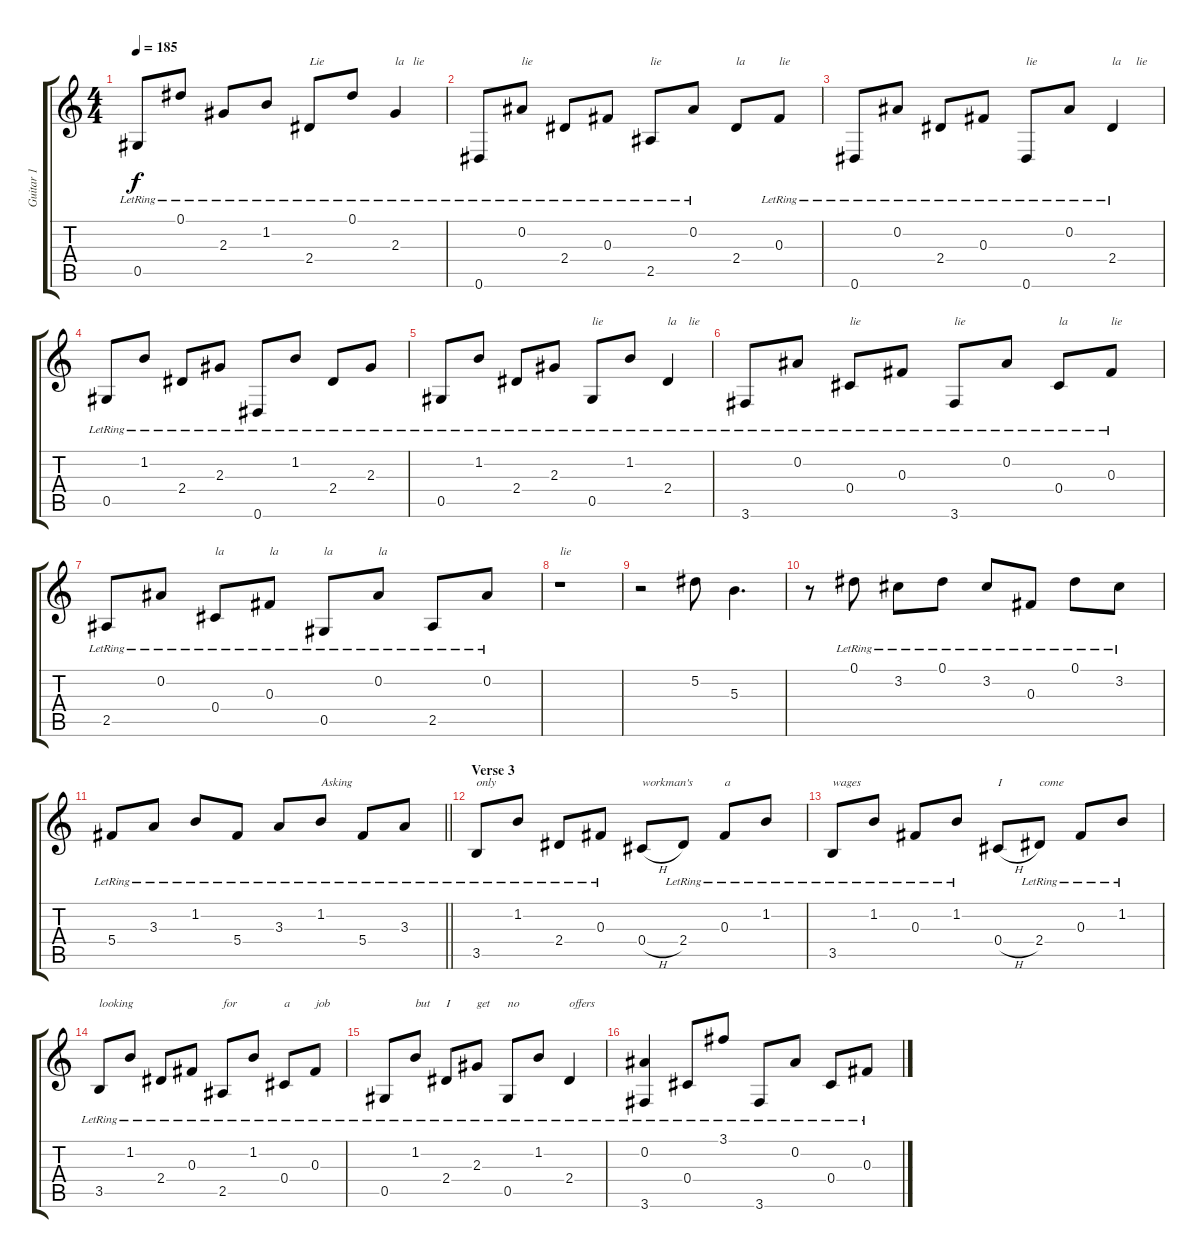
\track ("Guitar 1" "Guitar 1") {instrument acousticguitarnylon}
\staff {score tabs}
\tuning (Eb4 Bb3 Gb3 Db3 Ab2 Eb2) {hide}
\ts (4 4)
\tempo 185
\clef g2
\ks c
0.5{lr}.8{dy f} 0.1{lr}.8 2.3{lr}.8 1.2{lr}.8 2.4{lr}.8{txt "Lie"} 0.1{lr}.8 2.3{lr}.4{txt "la   lie"} |
0.6{lr}.8 0.2{lr}.8{txt "lie"} 2.4{lr}.8 0.3{lr}.8 2.5{lr}.8{txt "lie"} 0.2{lr}.8 2.4.8{txt "la"} 0.3{lr}.8{txt "lie"} |
0.6{lr}.8 0.2{lr}.8 2.4{lr}.8 0.3{lr}.8 0.6{lr}.8{txt "lie"} 0.2{lr}.8 2.4{lr}.4{txt "la     lie"} |
0.5{lr}.8 1.2{lr}.8 2.4{lr}.8 2.3{lr}.8 0.6{lr}.8 1.2{lr}.8 2.4{lr}.8 2.3{lr}.8 |
0.5{lr}.8 1.2{lr}.8 2.4{lr}.8 2.3{lr}.8 0.5{lr}.8{txt "lie"} 1.2{lr}.8 2.4{lr}.4{txt "la    lie"} |
3.6{lr}.8 0.2{lr}.8 0.4{lr}.8{txt "lie"} 0.3{lr}.8 3.6{lr}.8{txt "lie"} 0.2{lr}.8 0.4{lr}.8{txt "la"} 0.3{lr}.8{txt "lie"} |
2.5{lr}.8 0.2{lr}.8 0.4{lr}.8{txt "la"} 0.3{lr}.8{txt "la"} 0.5{lr}.8{txt "la"} 0.2{lr}.8{txt "la"} 2.5{lr}.8 0.2{lr}.8 |
r.1{txt "lie"} |
r.2 5.2.8 5.3.4{d} |
r.8 0.1{lr}.8 3.2{lr}.8 0.1{lr}.8 3.2{lr}.8 0.3{lr}.8 0.1{lr}.8 3.2{lr}.8 |
\barLineRight lightlight
5.4{lr}.8 3.3{lr}.8 1.2{lr}.8 5.4{lr}.8 3.3{lr}.8 1.2{lr}.8{txt "Asking"} 5.4{lr}.8 3.3{lr}.8 |
\section ("" "Verse 3")
3.5{lr}.8{txt "only"} 1.2{lr}.8 2.4{lr}.8 0.3{lr}.8 0.4{h}.8{txt "workman's "} 2.4{lr}.8 0.3{lr}.8{txt "a"} 1.2{lr}.8 |
3.5{lr}.8{txt "wages"} 1.2{lr}.8 0.3{lr}.8 1.2{lr}.8 0.4{h}.8{txt "I"} 2.4{lr}.8{txt "come"} 0.3{lr}.8 1.2{lr}.8 |
3.5{lr}.8{txt "looking"} 1.2{lr}.8 2.4{lr}.8 0.3{lr}.8 2.5{lr}.8{txt "for"} 1.2{lr}.8 0.4{lr}.8{txt "a"} 0.3{lr}.8{txt "job"} |
0.5{lr}.8 1.2{lr}.8{txt "but"} 2.4{lr}.8{txt "I"} 2.3{lr}.8{txt "get"} 0.5{lr}.8{txt "no"} 1.2{lr}.8 2.4{lr}.4{txt "offers"} |
(0.2{lr} 3.6{lr}).4 0.4{lr}.8 3.1{lr}.8 3.6{lr}.8 0.2{lr}.8 0.4{lr}.8 0.3{lr}.8
